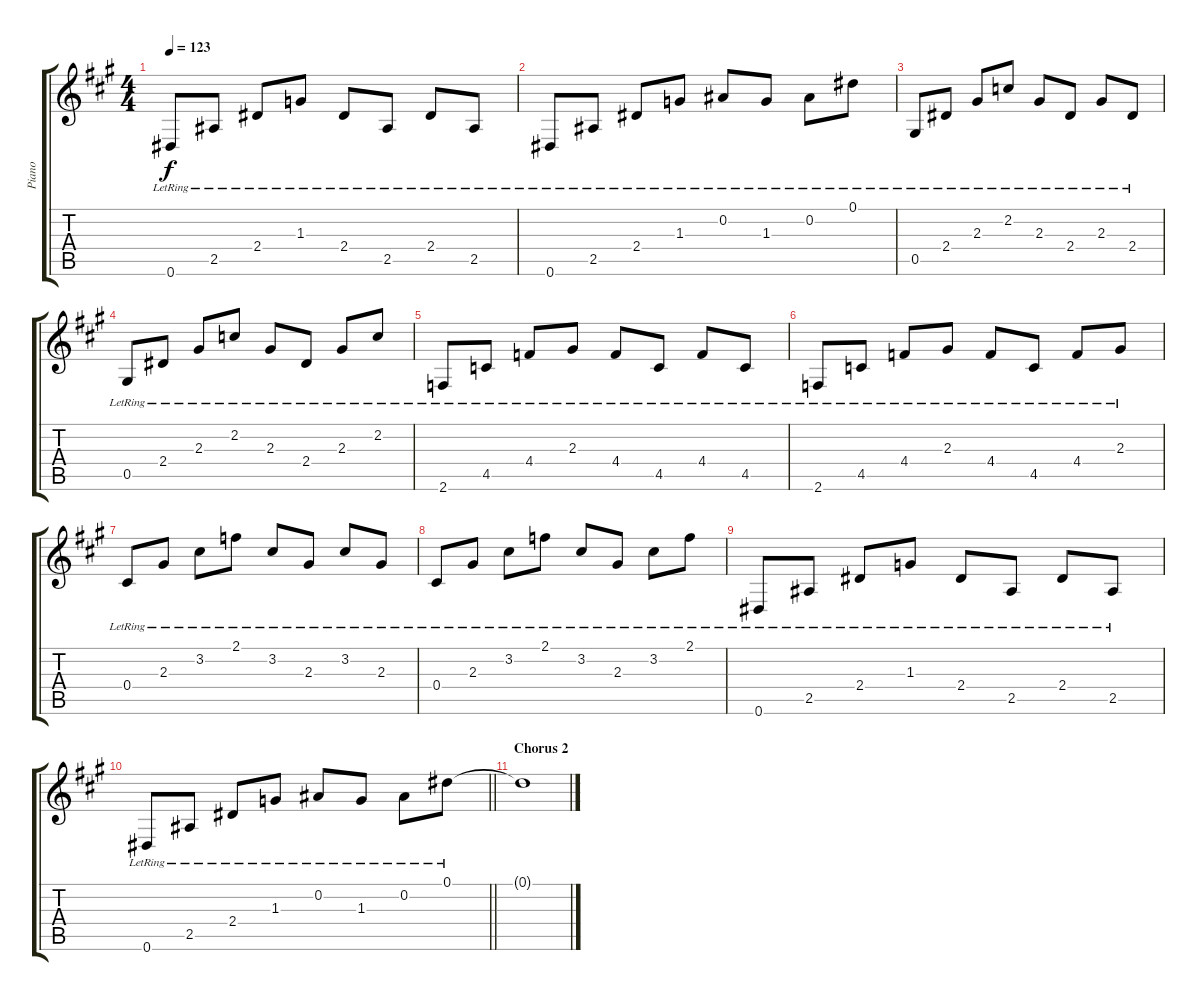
\track ("Piano" "Piano") {instrument acousticguitarsteel}
\staff {score tabs}
\tuning (Eb4 Bb3 Gb3 Db3 Ab2 Eb2) {hide}
\ts (4 4)
\tempo 123
\clef g2
\ks a
0.6{lr}.8{dy f} 2.5{lr}.8 2.4{lr}.8 1.3{lr}.8 2.4{lr}.8 2.5{lr}.8 2.4{lr}.8 2.5{lr}.8 |
0.6{lr}.8 2.5{lr}.8 2.4{lr}.8 1.3{lr}.8 0.2{lr}.8 1.3{lr}.8 0.2{lr}.8 0.1{lr}.8 |
0.5{lr}.8 2.4{lr}.8 2.3{lr}.8 2.2{lr}.8 2.3{lr}.8 2.4{lr}.8 2.3{lr}.8 2.4{lr}.8 |
0.5{lr}.8 2.4{lr}.8 2.3{lr}.8 2.2{lr}.8 2.3{lr}.8 2.4{lr}.8 2.3{lr}.8 2.2{lr}.8 |
2.6{lr}.8 4.5{lr}.8 4.4{lr}.8 2.3{lr}.8 4.4{lr}.8 4.5{lr}.8 4.4{lr}.8 4.5{lr}.8 |
2.6{lr}.8 4.5{lr}.8 4.4{lr}.8 2.3{lr}.8 4.4{lr}.8 4.5{lr}.8 4.4{lr}.8 2.3{lr}.8 |
0.4{lr}.8 2.3{lr}.8 3.2{lr}.8 2.1{lr}.8 3.2{lr}.8 2.3{lr}.8 3.2{lr}.8 2.3{lr}.8 |
0.4{lr}.8 2.3{lr}.8 3.2{lr}.8 2.1{lr}.8 3.2{lr}.8 2.3{lr}.8 3.2{lr}.8 2.1{lr}.8 |
0.6{lr}.8 2.5{lr}.8 2.4{lr}.8 1.3{lr}.8 2.4{lr}.8 2.5{lr}.8 2.4{lr}.8 2.5{lr}.8 |
\barLineRight lightlight
0.6{lr}.8 2.5{lr}.8 2.4{lr}.8 1.3{lr}.8 0.2{lr}.8 1.3{lr}.8 0.2{lr}.8 0.1{lr}.8 |
\section ("" "Chorus 2")
0.1{t}.1
